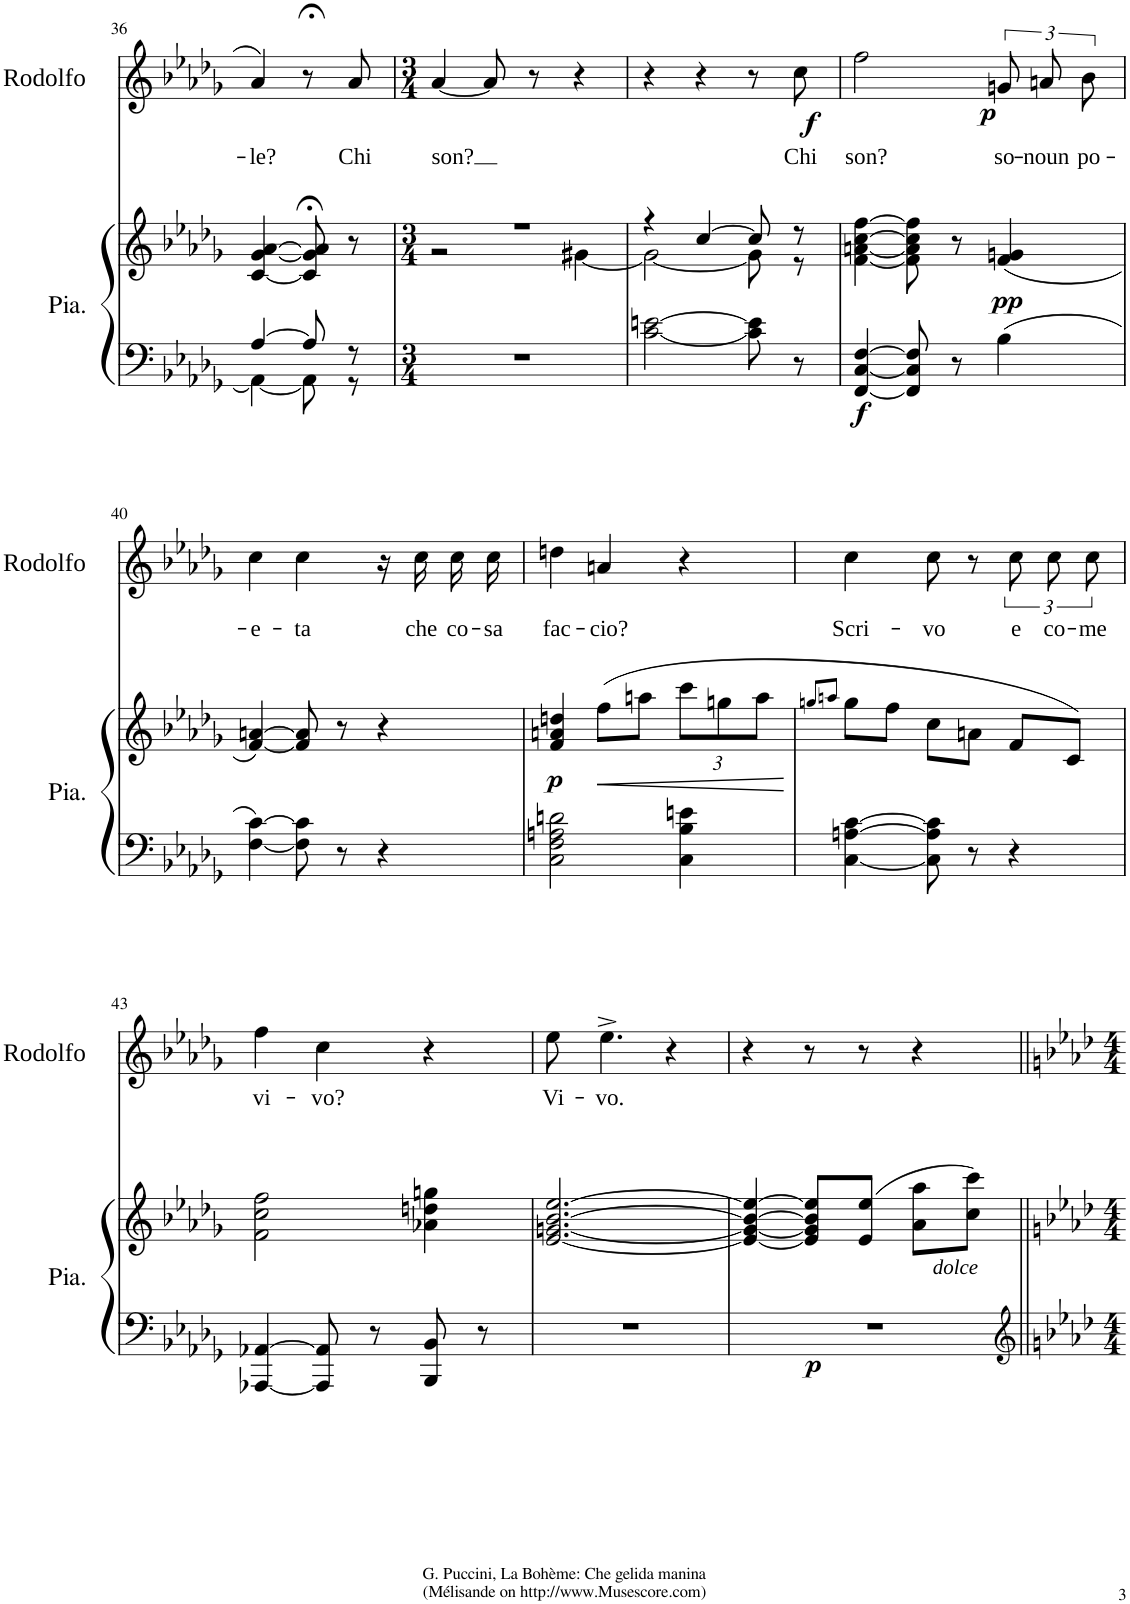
**kern	**kern	**dynam	**kern	**text	**dynam
*part2	*part2	*part2	*part1	*part1	*part1
*staff3	*staff2	*staff2/3	*staff1	*staff1	*staff1
*I"Piano	*	*	*I"Rodolfo	*	*
*I'Pia.	*	*	*I'Rodolfo	*	*
!!LO:PB:g=z
*clefF4	*clefG2	*	*clefG2	*	*
*k[b-e-a-d-g-]	*k[b-e-a-d-g-]	*	*k[b-e-a-d-g-]	*	*
*M2/4	*M2/4	*	*M2/4	*	*
=36	=36	=36	=36	=36	=36
*^	*	*	*	*	*
!	!	!	!	!	!LO:LY:b	!
[4A-/	4AA-\_	[4c/ [4g-/ [4a-/	.	4a-/	-le?	.
8A-/]	8AA-\]	8c/];< 8g-/];< 8a-/];<	.	8r;<	.	.
!	!	!	!	!	!LO:LY:b	!
8r	8r	8r	.	8a-/	Chi	.
*v	*v	*	*	*	*	*
=37	=37	=37	=37	=37	=37
*M3/4	*M3/4	*	*M3/4	*	*
*^	*^	*	*	*	*
!	!	!	!	!	!	!LO:LY:b	!
*v	*v	*	*	*	*	*	*
2.r	2.r	2r	.	[4a-/	son?	.
.	.	.	.	8a-/]	.	.
.	.	.	.	8r	.	.
.	.	[4g#X\	.	4r	.	.
=38	=38	=38	=38	=38	=38	=38
[2c\ [2en\	4r	2g#\_	.	4r	.	.
.	[4cc/	.	.	4r	.	.
8c\] 8e\]	8cc/]	8g#\]	.	8r	.	.
!	!	!	!	!	!LO:LY:b	!LO:DY:b
8r	8r	8r	.	8cc\	Chi	f
=39	=39	=39	=39	=39	=39	=39
!	!	!	!LO:DY:b=2	!	!LO:LY:b	!
*	*v	*v	*	*	*	*
[4FF/ [4C/ [4F/	[4f\ [4an\ [4cc\ [4ff\	f	2ff\	son?	.
8FF/] 8C/] 8F/]	8f\] 8a\] 8cc\] 8ff\]	.	.	.	.
8r	8r	.	.	.	.
!	!	!LO:DY:b	!	!LO:LY:b	!LO:DY:b
4B-\	(4f/ 4gn/	pp	12gn/L	so-	p
!	!	!	!	!LO:LY:b	!
.	.	.	12an/	-noun	.
!	!	!	!	!LO:LY:b	!
.	.	.	12b-/J	po-	.
!!LO:LB:g=z
=40	=40	=40	=40	=40	=40
!	!	!	!	!LO:LY:b	!
[4F\ [4c\	[4f/ [4an/)	.	4cc\	-e-	.
!	!	!	!	!LO:LY:b	!
8F\] 8c\]	8f/] 8a/]	.	4cc\	-ta	.
8r	8r	.	.	.	.
4r	4r	.	16r	.	.
!	!	!	!	!LO:LY:b	!
.	.	.	16cc\LL	che	.
!	!	!	!	!LO:LY:b	!
.	.	.	16cc\	co-	.
!	!	!	!	!LO:LY:b	!
.	.	.	16cc\JJ	-sa	.
=41	=41	=41	=41	=41	=41
!	!	!LO:DY:b	!	!LO:LY:b	!
2C\ 2F\ 2An\ 2dn\	4f/ 4an/ 4ddn/	p	4ddn\	fac-	.
!	!	!LO:HP:b	!	!LO:LY:b	!
.	(8ff\L	<	4an/	-cio?	.
.	8aan\J	.	.	.	.
*	*Xbrackettup	*	*	*	*
4C\ 4B-\ 4en\	12ccc\L	.	4r	.	.
.	12ggn\	.	.	.	.
.	12aa\J	.	.	.	.
.	.	[	.	.	.
=42	=42	=42	=42	=42	=42
.	8qggn/L	.	.	.	.
.	8qaan/J	.	.	.	.
!	!	!	!	!LO:LY:b	!
[4C\ [4An\ [4c\	8gg\L	.	4cc\	-Scri-	.
.	8ff\J	.	.	.	.
!	!	!	!	!LO:LY:b	!
8C\] 8A\] 8c\]	8cc\L	.	8cc\	-vo	.
8r	8an\J	.	8r	.	.
!	!	!	!	!LO:LY:b	!
4r	8f/L	.	12cc\L	e	.
!	!	!	!	!LO:LY:b	!
.	.	.	12cc\	co-	.
.	8c/J)	.	.	.	.
!	!	!	!	!LO:LY:b	!
.	.	.	12cc\J	-me	.
!!LO:LB:g=z
=43	=43	=43	=43	=43	=43
!	!	!	!	!LO:LY:b	!
[4AAA-X/ [4AA-X/	2f\ 2cc\ 2ff\	.	4ff\	vi-	.
!	!	!	!	!LO:LY:b	!
8AAA-/] 8AA-/]	.	.	4cc\	-vo?	.
8r	.	.	.	.	.
8BBB-/ 8BB-/	4a-X\ 4ddn\ 4ggn\	.	4r	.	.
8r	.	.	.	.	.
=44	=44	=44	=44	=44	=44
!	!	!	!	!LO:LY:b	!
2.r	[2.e-/ [2.gn/ [2.b-/ [2.ee-/	.	8ee-\	Vi-	.
!	!	!	!	!LO:LY:b	!
.	.	.	4.ee-^\	-vo.	.
.	.	.	4r	.	.
=45	=45	=45	=45	=45	=45
!	!	!LO:DY:b=2	!	!	!
2.r	4e-/_ 4g/_ 4b-/_ 4ee-/_	p	4r	.	.
.	8e-/] 8g/] 8b-/] 8ee-/]L	.	8r	.	.
.	(8e-/ 8ee-/J	.	8r	.	.
!	!	!LO:DY:b	!	!	!
.	8a-\ 8aa-\L	other-dynamics	4r	.	.
.	8cc\ 8ccc\J)	.	.	.	.
=||	=||	=||	=||	=||	=||
*-	*-	*-	*-	*-	*-
